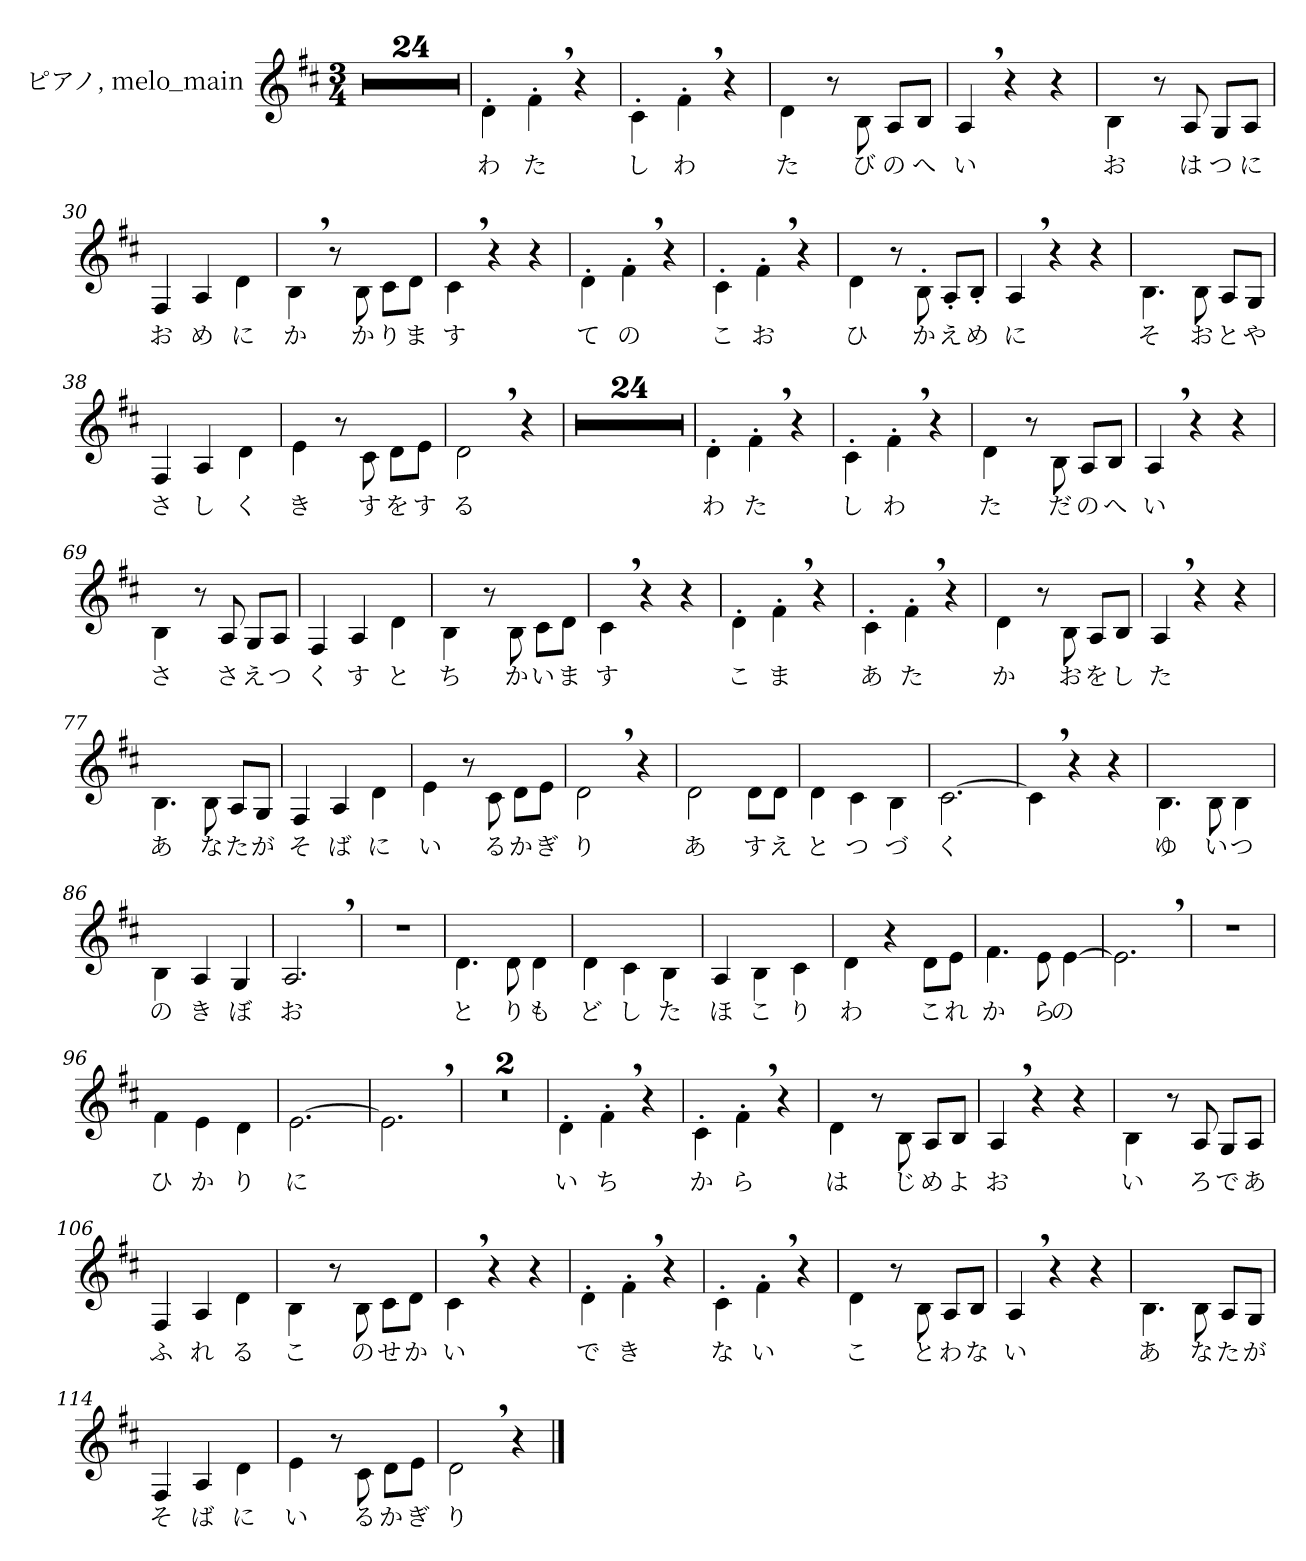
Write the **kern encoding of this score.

**kern	**text
*part1	*part1
*staff1	*staff1
*I"ピアノ, melo_main	*
*clefG2	*
*k[f#c#]	*
*M3/4	*
*MM97	*
=1	=1
2.r	.
=2	=2
2.r	.
=3	=3
2.r	.
=4	=4
2.r	.
=5	=5
2.r	.
=6	=6
2.r	.
=7	=7
2.r	.
=8	=8
2.r	.
=9	=9
2.r	.
=10	=10
2.r	.
=11	=11
2.r	.
!!LO:LB:g=z
=12	=12
2.r	.
=13	=13
2.r	.
=14	=14
2.r	.
=15	=15
2.r	.
=16	=16
2.r	.
=17	=17
2.r	.
=18	=18
2.r	.
=19	=19
2.r	.
=20	=20
2.r	.
=21	=21
2.r	.
=22	=22
2.r	.
!!LO:LB:g=z
=23	=23
2.r	.
=24	=24
2.r	.
=25	=25
4d'\	わ
4f#',\	た
4r	.
=26	=26
4c#'\	し
4f#',\	わ
4r	.
=27	=27
4d\	た
8r	.
8B\	び
8A/L	の
8B/J	へ
=28	=28
4A,/	い
4r	.
4r	.
=29	=29
4B\	お
8r	.
8A/	は
8G/L	つ
8A/J	に
=30	=30
4F#/	お
4A/	め
4d\	に
!!LO:LB:g=z
=31	=31
4B,\	か
8r	.
8B\	か
8c#\L	り
8d\J	ま
=32	=32
4c#,\	す
4r	.
4r	.
=33	=33
4d'\	て
4f#',\	の
4r	.
=34	=34
4c#'\	こ
4f#',\	お
4r	.
=35	=35
4d\	ひ
8r	.
8B'\	か
8A'/L	え
8B'/J	め
=36	=36
4A,/	に
4r	.
4r	.
=37	=37
4.B\	そ
8B\	お
8A/L	と
8G/J	や
!!LO:LB:g=z
=38	=38
4F#/	さ
4A/	し
4d\	く
=39	=39
4e\	き
8r	.
8c#\	す
8d\L	を
8e\J	す
=40	=40
2d,\	る
4r	.
=41	=41
2.r	.
=42	=42
2.r	.
=43	=43
2.r	.
=44	=44
2.r	.
=45	=45
2.r	.
=46	=46
2.r	.
=47	=47
2.r	.
!!LO:LB:g=z
=48	=48
2.r	.
=49	=49
2.r	.
=50	=50
2.r	.
=51	=51
2.r	.
=52	=52
2.r	.
=53	=53
2.r	.
=54	=54
2.r	.
=55	=55
2.r	.
=56	=56
2.r	.
=57	=57
2.r	.
=58	=58
2.r	.
!!LO:LB:g=z
=59	=59
2.r	.
=60	=60
2.r	.
=61	=61
2.r	.
=62	=62
2.r	.
=63	=63
2.r	.
=64	=64
2.r	.
=65	=65
4d'\	わ
4f#',\	た
4r	.
=66	=66
4c#'\	し
4f#',\	わ
4r	.
=67	=67
4d\	た
8r	.
8B\	だ
8A/L	の
8B/J	へ
!!LO:LB:g=z
=68	=68
4A,/	い
4r	.
4r	.
=69	=69
4B\	さ
8r	.
8A/	さ
8G/L	え
8A/J	つ
=70	=70
4F#/	く
4A/	す
4d\	と
=71	=71
4B\	ち
8r	.
8B\	か
8c#\L	い
8d\J	ま
=72	=72
4c#,\	す
4r	.
4r	.
=73	=73
4d'\	こ
4f#',\	ま
4r	.
=74	=74
4c#'\	あ
4f#',\	た
4r	.
!!LO:LB:g=z
=75	=75
4d\	か
8r	.
8B\	お
8A/L	を
8B/J	し
=76	=76
4A,/	た
4r	.
4r	.
=77	=77
4.B\	あ
8B\	な
8A/L	た
8G/J	が
=78	=78
4F#/	そ
4A/	ば
4d\	に
=79	=79
4e\	い
8r	.
8c#\	る
8d\L	か
8e\J	ぎ
=80	=80
2d,\	り
4r	.
=81	=81
2d\	あ
8d\L	す
8d\J	え
!!LO:LB:g=z
=82	=82
4d\	と
4c#\	つ
4B\	づ
=83	=83
[2.c#\	く
=84	=84
4c#,\]	.
4r	.
4r	.
=85	=85
4.B\	ゆ
8B\	い
4B\	つ
=86	=86
4B\	の
4A/	き
4G/	ぼ
=87	=87
2.A,/	お
=88	=88
2.r	.
=89	=89
4.d\	と
8d\	り
4d\	も
=90	=90
4d\	ど
4c#\	し
4B\	た
!!LO:PB:g=z
=91	=91
4A/	ほ
4B\	こ
4c#\	り
=92	=92
4d\	わ
4r	.
8d\L	こ
8e\J	れ
=93	=93
4.f#\	か
8e\	ら
[4e\	の
=94	=94
2.e,\]	.
=95	=95
2.r	.
=96	=96
4f#\	ひ
4e\	か
4d\	り
=97	=97
[2.e\	に
=98	=98
2.e,\]	.
=99	=99
2.r	.
=100	=100
2.r	.
!!LO:LB:g=z
=101	=101
4d'\	い
4f#',\	ち
4r	.
=102	=102
4c#'\	か
4f#',\	ら
4r	.
=103	=103
4d\	は
8r	.
8B\	じ
8A/L	め
8B/J	よ
=104	=104
4A,/	お
4r	.
4r	.
=105	=105
4B\	い
8r	.
8A/	ろ
8G/L	で
8A/J	あ
=106	=106
4F#/	ふ
4A/	れ
4d\	る
=107	=107
4B\	こ
8r	.
8B\	の
8c#\L	せ
8d\J	か
!!LO:LB:g=z
=108	=108
4c#,\	い
4r	.
4r	.
=109	=109
4d'\	で
4f#',\	き
4r	.
=110	=110
4c#'\	な
4f#',\	い
4r	.
=111	=111
4d\	こ
8r	.
8B\	と
8A/L	わ
8B/J	な
=112	=112
4A,/	い
4r	.
4r	.
=113	=113
4.B\	あ
8B\	な
8A/L	た
8G/J	が
=114	=114
4F#/	そ
4A/	ば
4d\	に
!!LO:LB:g=z
=115	=115
4e\	い
8r	.
8c#\	る
8d\L	か
8e\J	ぎ
=116	=116
2d,\	り
4r	.
==	==
*-	*-
